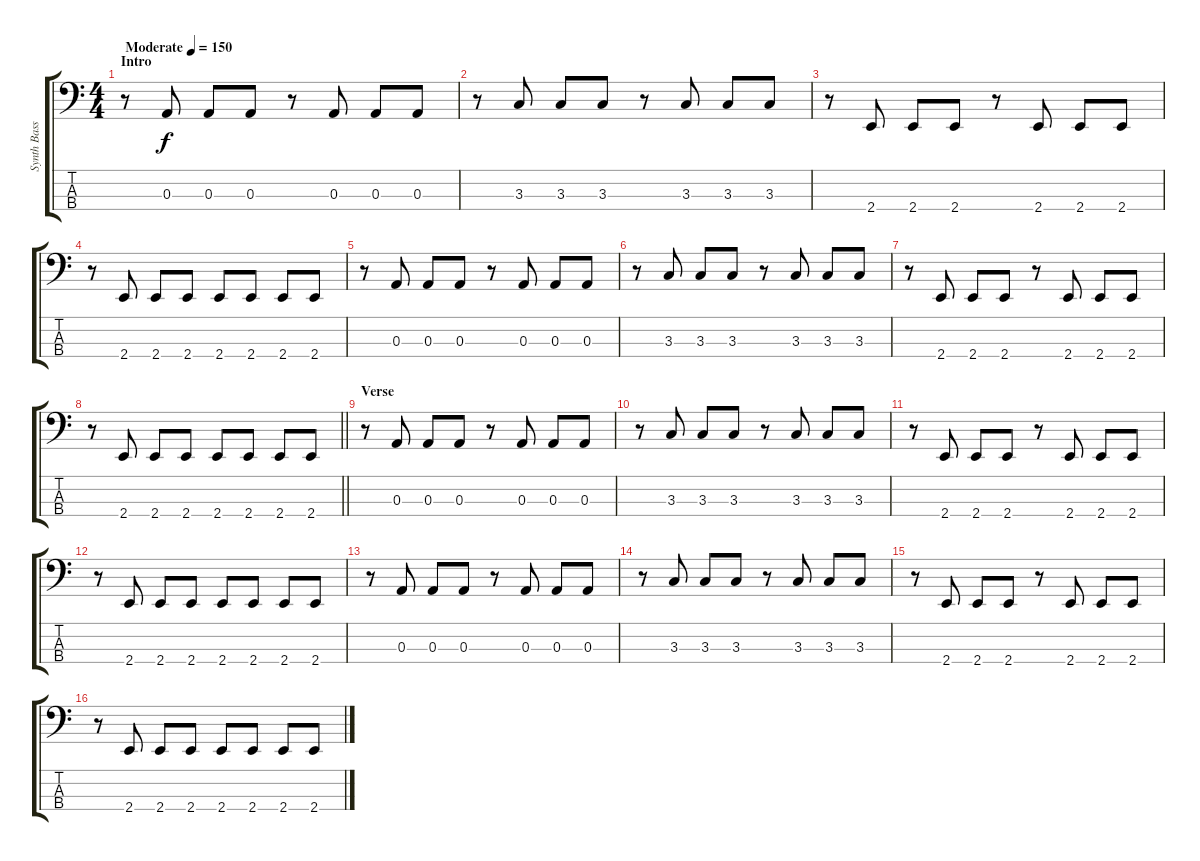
\track ("Synth Bass" "Synth Bass") {instrument synthbass1}
\staff {score tabs}
\tuning (G2 D2 A1 D1) {hide}
\ts (4 4)
\section ("" "Intro")
\tempo (150 "Moderate")
\clef f4
\ks c
r.8{dy f instrument synthbass1} 0.3.8 0.3.8 0.3.8 r.8 0.3.8 0.3.8 0.3.8 |
r.8 3.3.8 3.3.8 3.3.8 r.8 3.3.8 3.3.8 3.3.8 |
r.8 2.4.8 2.4.8 2.4.8 r.8 2.4.8 2.4.8 2.4.8 |
r.8 2.4.8 2.4.8 2.4.8 2.4.8 2.4.8 2.4.8 2.4.8 |
r.8 0.3.8 0.3.8 0.3.8 r.8 0.3.8 0.3.8 0.3.8 |
r.8 3.3.8 3.3.8 3.3.8 r.8 3.3.8 3.3.8 3.3.8 |
r.8 2.4.8 2.4.8 2.4.8 r.8 2.4.8 2.4.8 2.4.8 |
\barLineRight lightlight
r.8 2.4.8 2.4.8 2.4.8 2.4.8 2.4.8 2.4.8 2.4.8 |
\section ("" "Verse")
r.8 0.3.8 0.3.8 0.3.8 r.8 0.3.8 0.3.8 0.3.8 |
r.8 3.3.8 3.3.8 3.3.8 r.8 3.3.8 3.3.8 3.3.8 |
r.8 2.4.8 2.4.8 2.4.8 r.8 2.4.8 2.4.8 2.4.8 |
r.8 2.4.8 2.4.8 2.4.8 2.4.8 2.4.8 2.4.8 2.4.8 |
r.8 0.3.8 0.3.8 0.3.8 r.8 0.3.8 0.3.8 0.3.8 |
r.8 3.3.8 3.3.8 3.3.8 r.8 3.3.8 3.3.8 3.3.8 |
r.8 2.4.8 2.4.8 2.4.8 r.8 2.4.8 2.4.8 2.4.8 |
r.8 2.4.8 2.4.8 2.4.8 2.4.8 2.4.8 2.4.8 2.4.8
